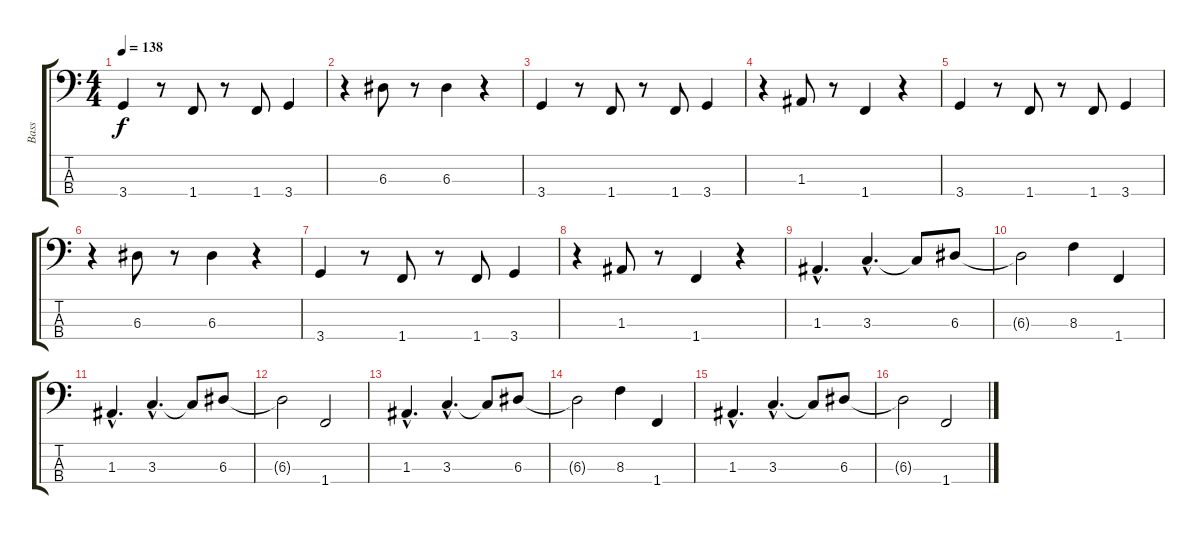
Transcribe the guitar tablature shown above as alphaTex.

\track ("Bass" "Bass") {instrument electricbasspick}
\staff {score tabs}
\tuning (G2 D2 A1 E1) {hide}
\ts (4 4)
\tempo 138
\clef f4
\ks c
3.4.4{dy f} r.8 1.4.8 r.8 1.4.8 3.4.4 |
r.4 6.3.8 r.8 6.3.4 r.4 |
3.4.4 r.8 1.4.8 r.8 1.4.8 3.4.4 |
r.4 1.3.8 r.8 1.4.4 r.4 |
3.4.4 r.8 1.4.8 r.8 1.4.8 3.4.4 |
r.4 6.3.8 r.8 6.3.4 r.4 |
3.4.4 r.8 1.4.8 r.8 1.4.8 3.4.4 |
r.4 1.3.8 r.8 1.4.4 r.4 |
1.3{hac}.4{d} 3.3{hac}.4{d} 3.3{t}.8 6.3.8 |
6.3{t}.2 8.3.4 1.4.4 |
1.3{hac}.4{d} 3.3{hac}.4{d} 3.3{t}.8 6.3.8 |
6.3{t}.2 1.4.2 |
1.3{hac}.4{d} 3.3{hac}.4{d} 3.3{t}.8 6.3.8 |
6.3{t}.2 8.3.4 1.4.4 |
1.3{hac}.4{d} 3.3{hac}.4{d} 3.3{t}.8 6.3.8 |
6.3{t}.2 1.4.2
